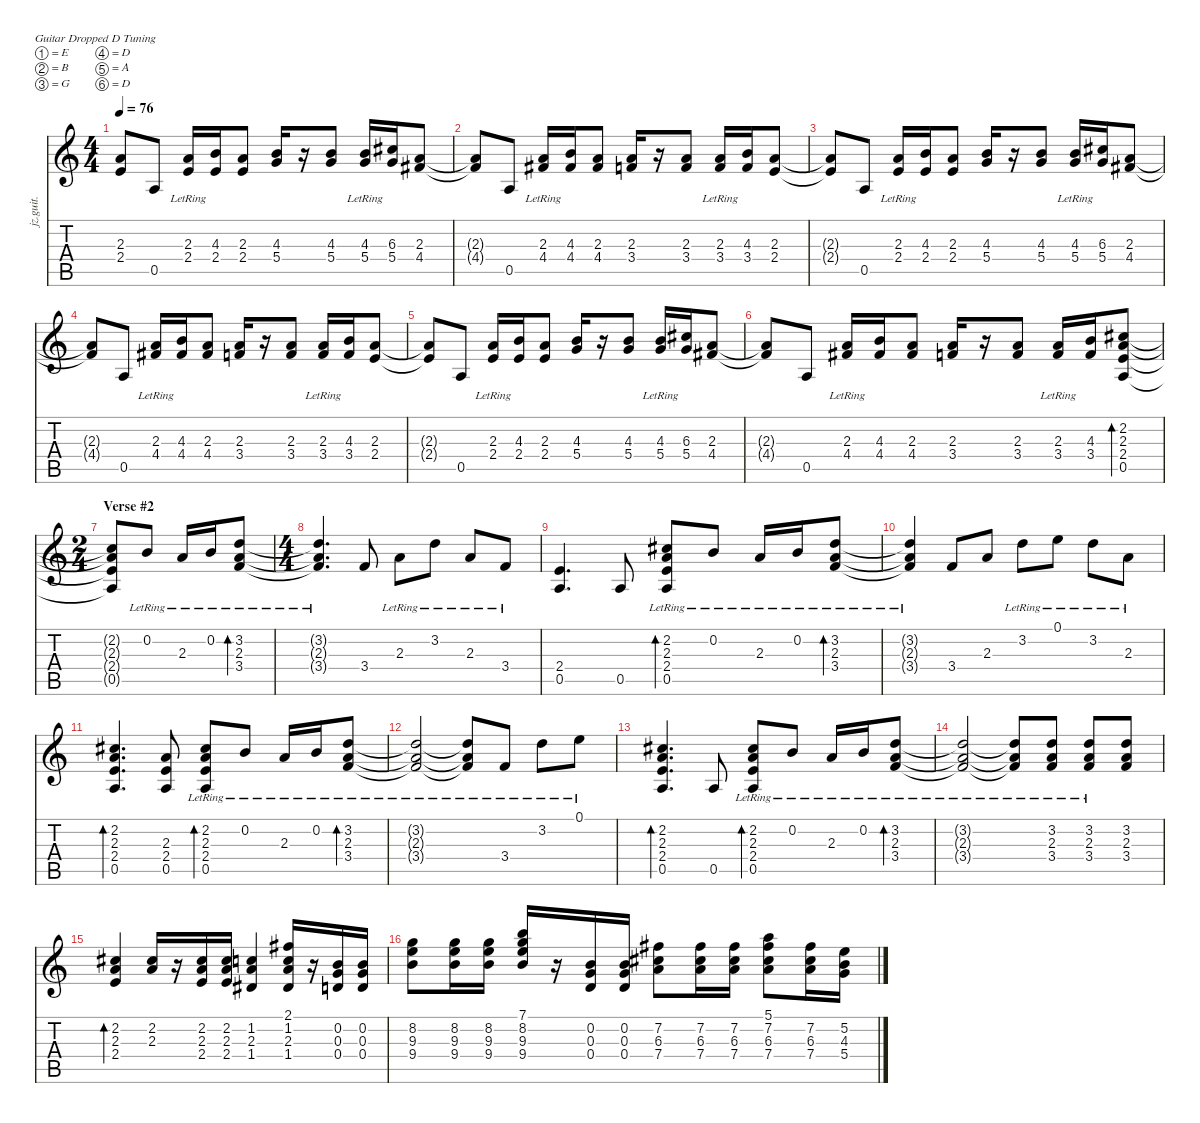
\defaultSystemsLayout 4
\hideDynamics
\bracketExtendMode nobrackets
\otherSystemsTrackNameOrientation horizontal
\track ("Rhythm Guitar" "jz.guit.") {instrument electricguitarjazz}
\staff {score tabs}
\tuning (E4 B3 G3 D3 A2 D2)
\ts (4 4)
\tempo 76
\clef g2
\ks c
(2.3{t} 2.4{t}).8{dy f beam Up} 0.5.8{dy fff beam Up} (2.3 2.4{lr}).16{beam Up} (4.3 2.4).16{beam Up} (2.3 2.4).8{beam Up} (4.3 5.4).16{beam Up} r.16{beam Up} (4.3 5.4).8{beam Up} (4.3 5.4{lr}).16{beam Up} (6.3{acc #} 5.4).16{beam Up} (2.3 4.4{acc #}).8{beam Up} |
(2.3{t} 4.4{t acc #}).8{beam Up} 0.5.8{beam Up} (2.3 4.4{lr acc #}).16{beam Up} (4.3 4.4{acc #}).16{beam Up} (2.3 4.4{acc #}).8{beam Up} (2.3 3.4).16{beam Up} r.16{beam Up} (2.3 3.4).8{beam Up} (2.3 3.4{lr}).16{beam Up} (4.3 3.4).16{beam Up} (2.3 2.4).8{beam Up} |
(2.3{t} 2.4{t}).8{dy f beam Up} 0.5.8{dy fff beam Up} (2.3 2.4{lr}).16{beam Up} (4.3 2.4).16{beam Up} (2.3 2.4).8{beam Up} (4.3 5.4).16{beam Up} r.16{beam Up} (4.3 5.4).8{beam Up} (4.3 5.4{lr}).16{beam Up} (6.3{acc #} 5.4).16{beam Up} (2.3 4.4{acc #}).8{beam Up} |
(2.3{t} 4.4{t acc #}).8{beam Up} 0.5.8{beam Up} (2.3 4.4{lr acc #}).16{beam Up} (4.3 4.4{acc #}).16{beam Up} (2.3 4.4{acc #}).8{beam Up} (2.3 3.4).16{beam Up} r.16{beam Up} (2.3 3.4).8{beam Up} (2.3 3.4{lr}).16{beam Up} (4.3 3.4).16{beam Up} (2.3 2.4).8{beam Up} |
(2.3{t} 2.4{t}).8{beam Up} 0.5.8{beam Up} (2.3 2.4{lr}).16{beam Up} (4.3 2.4).16{beam Up} (2.3 2.4).8{beam Up} (4.3 5.4).16{beam Up} r.16{beam Up} (4.3 5.4).8{beam Up} (4.3 5.4{lr}).16{beam Up} (6.3{acc #} 5.4).16{beam Up} (2.3 4.4{acc #}).8{beam Up} |
(2.3{t} 4.4{t acc #}).8{dy f beam Up} 0.5.8{dy fff beam Up} (2.3 4.4{lr acc #}).16{beam Up} (4.3 4.4{acc #}).16{beam Up} (2.3 4.4{acc #}).8{beam Up} (2.3 3.4).16{beam Up} r.16{beam Up} (2.3 3.4).8{beam Up} (2.3 3.4{lr}).16{beam Up} (4.3 3.4).16{beam Up} (2.2{acc #} 2.3 2.4 0.5).8{bd 240 dy mf beam Up} |
\ts (2 4)
\section ("" "Verse #2")
(2.2{t acc #} 2.3{t} 2.4{t} 0.5{t}).8{dy f beam Up} 0.2{lr}.8{dy mp beam Up} 2.3{lr}.16{dy p beam Up} 0.2{lr}.16{beam Up} (3.2{lr} 2.3{lr} 3.4{lr}).8{bd 120 dy mp beam Up} |
\ts (4 4)
(3.2{lr t} 2.3{lr t} 3.4{lr t}).4{d dy f beam Up} 3.4.8{dy p beam Up} 2.3{lr}.8{dy mp beam Down} 3.2{lr}.8{dy mf beam Down} 2.3{lr}.8{dy mp beam Up} 3.4{lr}.8{dy p beam Up} |
(2.4 0.5).4{d dy mp beam Up} 0.5.8{beam Up} (2.2{lr acc #} 2.3{lr} 2.4{lr} 0.5{lr}).8{bd 120 dy mf beam Up} 0.2{lr}.8{dy mp beam Up} 2.3{lr}.16{dy p beam Up} 0.2{lr}.16{beam Up} (3.2{lr} 2.3{lr} 3.4{lr}).8{bd 120 dy mp beam Up} |
(3.2{lr t} 2.3{lr t} 3.4{lr t}).4{dy f beam Up} 3.4.8{dy pp beam Up} 2.3.8{dy p beam Up} 3.2{lr}.8{dy mp beam Down} 0.1{lr}.8{dy mf beam Down} 3.2{lr}.8{beam Down} 2.3{lr}.8{dy mp beam Down} |
(2.2{acc #} 2.3 2.4 0.5).4{d bd 120 dy mf beam Up} (2.3 2.4 0.5).8{dy mp beam Up} (2.2{lr acc #} 2.3{lr} 2.4{lr} 0.5{lr}).8{bd 120 dy mf beam Up} 0.2{lr}.8{dy mp beam Up} 2.3{lr}.16{dy p beam Up} 0.2{lr}.16{beam Up} (3.2{lr} 2.3{lr} 3.4{lr}).8{bd 120 dy mp beam Up} |
(3.2{lr t} 2.3{lr t} 3.4{lr t}).2{dy f beam Up} (3.2{lr t} 2.3{lr t} 3.4{lr t}).8{beam Up} 3.4{lr}.8{beam Up} 3.2{lr}.8{beam Down} 0.1{lr}.8{beam Down} |
(2.2{acc #} 2.3 2.4 0.5).4{d bd 120 dy mf beam Up} 0.5.8{beam Up} (2.2{lr acc #} 2.3{lr} 2.4{lr} 0.5{lr}).8{bd 120 dy f beam Up} 0.2{lr}.8{dy mf beam Up} 2.3{lr}.16{dy mp beam Up} 0.2{lr}.16{beam Up} (3.2{lr} 2.3{lr} 3.4{lr}).8{bd 120 beam Up} |
(3.2{lr t} 2.3{lr t} 3.4{lr t}).2{dy f beam Up} (3.2{lr t} 2.3{lr t} 3.4{lr t}).8{beam Up} (3.2{lr} 2.3 3.4).8{dy mp beam Up} (3.2 2.3{lr} 3.4).8{beam Up} (3.2 2.3 3.4).8{beam Up} |
(2.2{acc #} 2.3 2.4).4{bd 120 dy mf beam Up} (2.2{acc #} 2.3).16{dy f beam Up} r.16{beam Up} (2.2{acc #} 2.3 2.4).16{dy mp beam Up} (2.2{acc #} 2.3 2.4).16{beam Up} (1.2 2.3 1.4{acc #}).4{dy mf beam Up} (2.1{acc #} 1.2 2.3 1.4{acc #}).16{beam Up} r.16{beam Up} (0.2 0.3 0.4).16{dy mp beam Up} (0.2 0.3 0.4).16{beam Up} |
(8.2 9.3 9.4).8{dy mf beam Down} (8.2 9.3 9.4).16{beam Down} (8.2 9.3 9.4).16{beam Down} (7.1 8.2 9.3 9.4).16{dy f beam Up} r.16{beam Up} (0.2 0.3 0.4).16{dy mp beam Up} (0.2 0.3 0.4).16{beam Up} (7.2{acc #} 6.3{acc #} 7.4).8{dy mf beam Down} (7.2{acc #} 6.3{acc #} 7.4).16{beam Down} (7.2{acc #} 6.3{acc #} 7.4).16{beam Down} (5.1 7.2{acc #} 6.3{acc #} 7.4).8{beam Down} (7.2{acc #} 6.3{acc #} 7.4).16{beam Down} (5.2 4.3 5.4).16{dy f beam Down}
